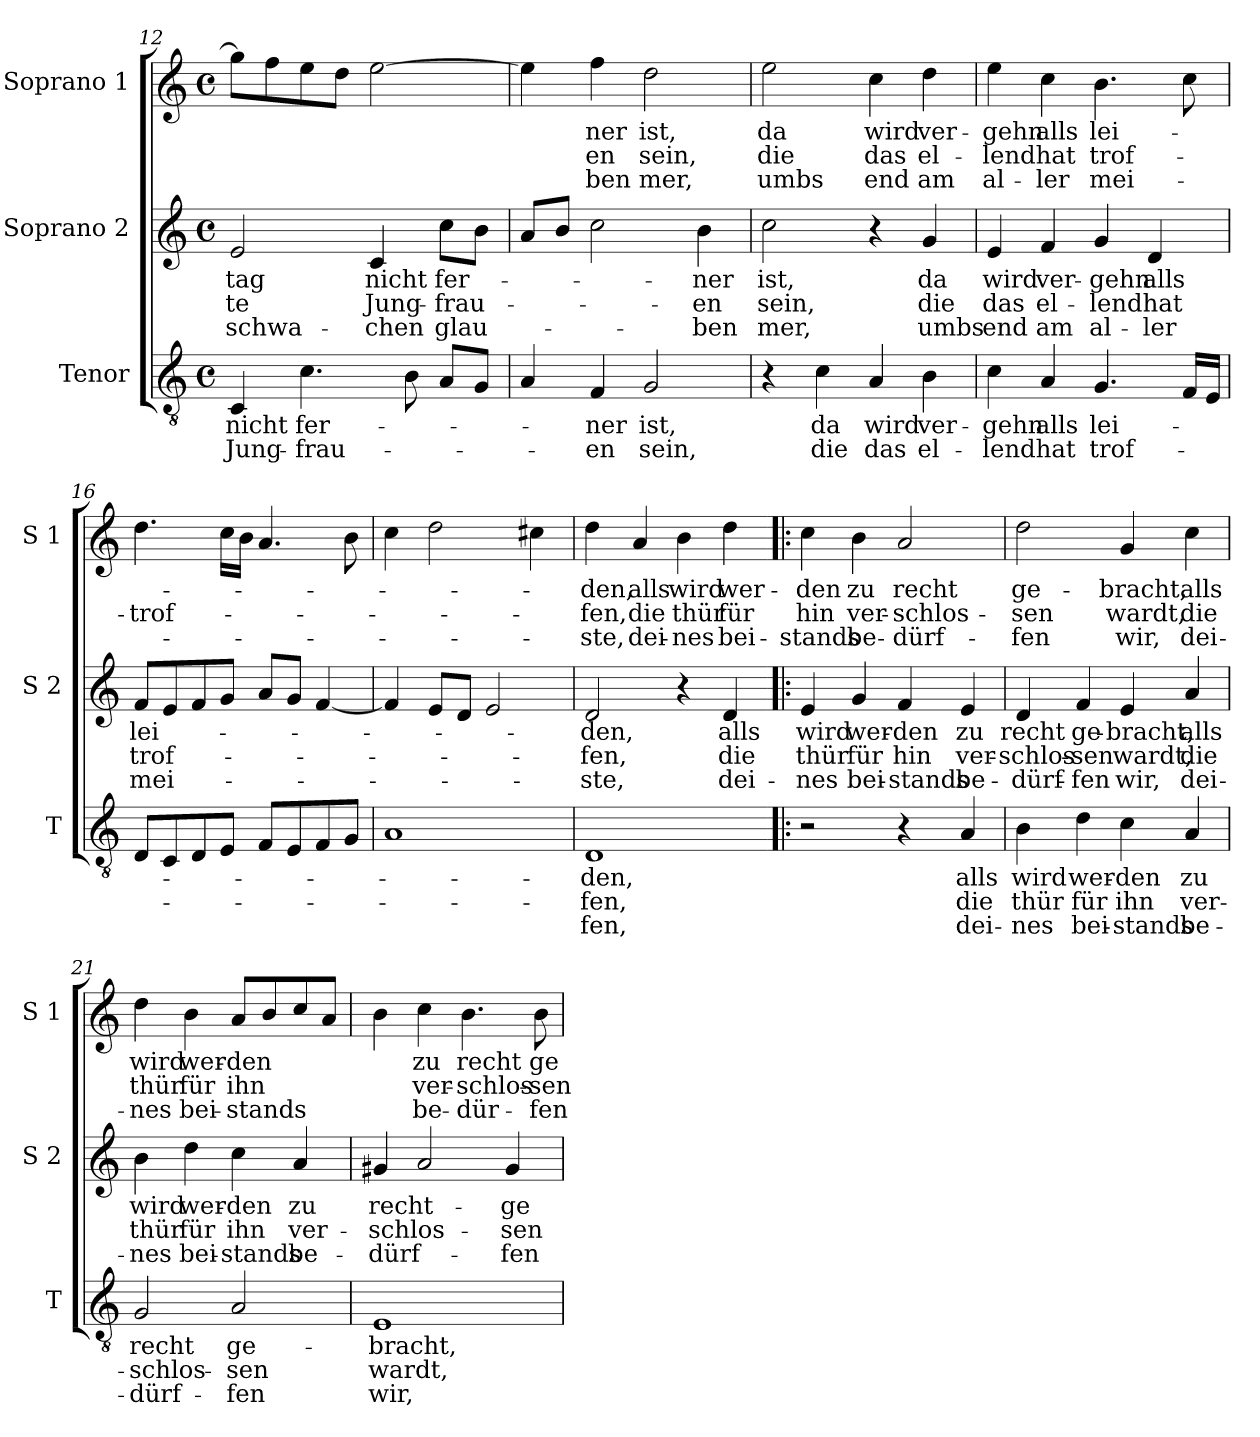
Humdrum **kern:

**kern	**text	**text	**text	**kern	**text	**text	**text	**kern	**text	**text	**text
*part3	*part3	*part3	*part3	*part2	*part2	*part2	*part2	*part1	*part1	*part1	*part1
*staff3	*staff3	*staff3	*staff3	*staff2	*staff2	*staff2	*staff2	*staff1	*staff1	*staff1	*staff1
*I"Tenor	*	*	*	*I"Soprano 2	*	*	*	*I"Soprano 1	*	*	*
*I'T	*	*	*	*I'S 2	*	*	*	*I'S 1	*	*	*
*clefGv2	*	*	*	*clefG2	*	*	*	*clefG2	*	*	*
*k[]	*	*	*	*k[]	*	*	*	*k[]	*	*	*
*C:	*	*	*	*C:	*	*	*	*C:	*	*	*
*M4/4	*	*	*	*M4/4	*	*	*	*M4/4	*	*	*
*met(c)	*	*	*	*met(c)	*	*	*	*met(c)	*	*	*
=12	=12	=12	=12	=12	=12	=12	=12	=12	=12	=12	=12
!	!LO:LY:b	!LO:LY:b	!	!	!LO:LY:b	!LO:LY:b	!LO:LY:b	!	!	!	!
4C/	nicht	Jung-	.	2e/	tag	-te	schwa-	8gg\L]	.	.	.
.	.	.	.	.	.	.	.	8ff\	.	.	.
!	!LO:LY:b	!LO:LY:b	!	!	!	!	!	!	!	!	!
4.c\	fer-	-frau-	.	.	.	.	.	8ee\	.	.	.
.	.	.	.	.	.	.	.	8dd\J	.	.	.
!	!	!	!	!	!LO:LY:b	!LO:LY:b	!LO:LY:b	!	!	!	!
.	.	.	.	4c/	nicht	Jung-	-chen	[2ee\	.	.	.
8B\	.	.	.	.	.	.	.	.	.	.	.
!	!	!	!	!	!LO:LY:b	!LO:LY:b	!LO:LY:b	!	!	!	!
8A/L	.	.	.	8cc\L	fer-	-frau-	glau-	.	.	.	.
8G/J	.	.	.	8b\J	.	.	.	.	.	.	.
=13	=13	=13	=13	=13	=13	=13	=13	=13	=13	=13	=13
4A/	.	.	.	8a/L	.	.	.	4ee\]	.	.	.
.	.	.	.	8b/J	.	.	.	.	.	.	.
!	!LO:LY:b	!LO:LY:b	!	!	!	!	!	!	!LO:LY:b	!LO:LY:b	!LO:LY:b
4F/	-ner	-en	.	2cc\	.	.	.	4ff\	-ner	-en	-ben
!	!LO:LY:b	!LO:LY:b	!	!	!	!	!	!	!LO:LY:b	!LO:LY:b	!LO:LY:b
2G/	ist,	sein,	.	.	.	.	.	2dd\	ist,	sein,	mer,
!	!	!	!	!	!LO:LY:b	!LO:LY:b	!LO:LY:b	!	!	!	!
.	.	.	.	4b\	-ner	-en	-ben	.	.	.	.
=14	=14	=14	=14	=14	=14	=14	=14	=14	=14	=14	=14
!	!	!	!	!	!LO:LY:b	!LO:LY:b	!LO:LY:b	!	!LO:LY:b	!LO:LY:b	!LO:LY:b
4r	.	.	.	2cc\	ist,	sein,	mer,	2ee\	da	die	umbs
!	!LO:LY:b	!LO:LY:b	!	!	!	!	!	!	!	!	!
4c\	da	die	.	.	.	.	.	.	.	.	.
!	!LO:LY:b	!LO:LY:b	!	!	!	!	!	!	!LO:LY:b	!LO:LY:b	!LO:LY:b
4A/	wird	das	.	4r	.	.	.	4cc\	wird	das	end
!	!LO:LY:b	!LO:LY:b	!	!	!LO:LY:b	!LO:LY:b	!LO:LY:b	!	!LO:LY:b	!LO:LY:b	!LO:LY:b
4B\	ver-	el-	.	4g/	da	die	umbs	4dd\	ver-	el-	am
=15	=15	=15	=15	=15	=15	=15	=15	=15	=15	=15	=15
!	!LO:LY:b	!LO:LY:b	!	!	!LO:LY:b	!LO:LY:b	!LO:LY:b	!	!LO:LY:b	!LO:LY:b	!LO:LY:b
4c\	-gehn	-lend	.	4e/	wird	das	end	4ee\	-gehn	-lend	al-
!	!LO:LY:b	!LO:LY:b	!	!	!LO:LY:b	!LO:LY:b	!LO:LY:b	!	!LO:LY:b	!LO:LY:b	!LO:LY:b
4A/	alls	hat	.	4f/	ver-	el-	am	4cc\	alls	hat	-ler
!	!LO:LY:b	!LO:LY:b	!	!	!LO:LY:b	!LO:LY:b	!LO:LY:b	!	!LO:LY:b	!LO:LY:b	!LO:LY:b
4.G/	lei-	trof-	.	4g/	-gehn	-lend	al-	4.b\	lei-	trof-	mei-
!	!	!	!	!	!LO:LY:b	!LO:LY:b	!LO:LY:b	!	!	!	!
.	.	.	.	4d/	alls	hat	-ler	.	.	.	.
16F/LL	.	.	.	.	.	.	.	8cc\	.	.	.
16E/JJ	.	.	.	.	.	.	.	.	.	.	.
!!LO:LB:g=z
=16	=16	=16	=16	=16	=16	=16	=16	=16	=16	=16	=16
!	!	!	!	!	!LO:LY:b	!LO:LY:b	!LO:LY:b	!	!	!LO:LY:b	!
8D/L	.	.	.	8f/L	lei-	trof-	mei-	4.dd\	.	-trof-	.
8C/	.	.	.	8e/	.	.	.	.	.	.	.
8D/	.	.	.	8f/	.	.	.	.	.	.	.
8E/J	.	.	.	8g/J	.	.	.	16cc\LL	.	.	.
.	.	.	.	.	.	.	.	16b\JJ	.	.	.
8F/L	.	.	.	8a/L	.	.	.	4.a/	.	.	.
8E/	.	.	.	8g/J	.	.	.	.	.	.	.
8F/	.	.	.	[4f/	.	.	.	.	.	.	.
8G/J	.	.	.	.	.	.	.	8b\	.	.	.
=17	=17	=17	=17	=17	=17	=17	=17	=17	=17	=17	=17
1A	.	.	.	4f/]	.	.	.	4cc\	.	.	.
.	.	.	.	8e/L	.	.	.	2dd\	.	.	.
.	.	.	.	8d/J	.	.	.	.	.	.	.
.	.	.	.	2e/	.	.	.	.	.	.	.
.	.	.	.	.	.	.	.	4cc#X\	.	.	.
=18	=18	=18	=18	=18	=18	=18	=18	=18	=18	=18	=18
!	!LO:LY:b	!LO:LY:b	!LO:LY:b	!	!LO:LY:b	!LO:LY:b	!LO:LY:b	!	!LO:LY:b	!LO:LY:b	!LO:LY:b
1D	-den,	-fen,	fen,	2d/	-den,	-fen,	-ste,	4dd\	-den,	-fen,	-ste,
!	!	!	!	!	!	!	!	!	!LO:LY:b	!LO:LY:b	!LO:LY:b
.	.	.	.	.	.	.	.	4a/	alls	die	dei-
!	!	!	!	!	!	!	!	!	!LO:LY:b	!LO:LY:b	!LO:LY:b
.	.	.	.	4r	.	.	.	4b\	wird	thür	-nes
!	!	!	!	!	!LO:LY:b	!LO:LY:b	!LO:LY:b	!	!LO:LY:b	!LO:LY:b	!LO:LY:b
.	.	.	.	4d/	alls	die	dei-	4dd\	wer-	für	bei-
=19!|:	=19!|:	=19!|:	=19!|:	=19!|:	=19!|:	=19!|:	=19!|:	=19!|:	=19!|:	=19!|:	=19!|:
!	!	!	!	!	!LO:LY:b	!LO:LY:b	!LO:LY:b	!	!LO:LY:b	!LO:LY:b	!LO:LY:b
2r	.	.	.	4e/	wird	thür	-nes	4cc\	-den	hin	-stands
!	!	!	!	!	!LO:LY:b	!LO:LY:b	!LO:LY:b	!	!LO:LY:b	!LO:LY:b	!LO:LY:b
.	.	.	.	4g/	wer-	für	bei-	4b\	zu	ver-	be-
!	!	!	!	!	!LO:LY:b	!LO:LY:b	!LO:LY:b	!	!LO:LY:b	!LO:LY:b	!LO:LY:b
4r	.	.	.	4f/	-den	hin	-stands	2a/	recht	-schlos-	-dürf-
!	!LO:LY:b	!LO:LY:b	!LO:LY:b	!	!LO:LY:b	!LO:LY:b	!LO:LY:b	!	!	!	!
4A/	alls	die	dei-	4e/	zu	ver-	be-	.	.	.	.
=20	=20	=20	=20	=20	=20	=20	=20	=20	=20	=20	=20
!	!LO:LY:b	!LO:LY:b	!LO:LY:b	!	!LO:LY:b	!LO:LY:b	!LO:LY:b	!	!LO:LY:b	!LO:LY:b	!LO:LY:b
4B\	wird	thür	-nes	4d/	recht	-schlos-	-dürf-	2dd\	ge-	-sen	-fen
!	!LO:LY:b	!LO:LY:b	!LO:LY:b	!	!LO:LY:b	!LO:LY:b	!LO:LY:b	!	!	!	!
4d\	wer-	für	bei-	4f/	ge-	-sen	-fen	.	.	.	.
!	!LO:LY:b	!LO:LY:b	!LO:LY:b	!	!LO:LY:b	!LO:LY:b	!LO:LY:b	!	!LO:LY:b	!LO:LY:b	!LO:LY:b
4c\	-den	ihn	-stands	4e/	-bracht,	wardt,	wir,	4g/	-bracht,	wardt,	wir,
!	!LO:LY:b	!LO:LY:b	!LO:LY:b	!	!LO:LY:b	!LO:LY:b	!LO:LY:b	!	!LO:LY:b	!LO:LY:b	!LO:LY:b
4A/	zu	ver-	be-	4a/	alls	die	dei-	4cc\	alls	die	dei-
=21	=21	=21	=21	=21	=21	=21	=21	=21	=21	=21	=21
!	!LO:LY:b	!LO:LY:b	!LO:LY:b	!	!LO:LY:b	!LO:LY:b	!LO:LY:b	!	!LO:LY:b	!LO:LY:b	!LO:LY:b
2G/	recht	-schlos-	-dürf-	4b\	wird	thür	-nes	4dd\	wird	thür	-nes
!	!	!	!	!	!LO:LY:b	!LO:LY:b	!LO:LY:b	!	!LO:LY:b	!LO:LY:b	!LO:LY:b
.	.	.	.	4dd\	wer-	für	bei-	4b\	wer-	für	bei-
!	!LO:LY:b	!LO:LY:b	!LO:LY:b	!	!LO:LY:b	!LO:LY:b	!LO:LY:b	!	!LO:LY:b	!LO:LY:b	!LO:LY:b
2A/	ge-	-sen	-fen	4cc\	-den	ihn	-stands	8a/L	-den	ihn	-stands
.	.	.	.	.	.	.	.	8b/	.	.	.
!	!	!	!	!	!LO:LY:b	!LO:LY:b	!LO:LY:b	!	!	!	!
.	.	.	.	4a/	zu	ver-	be-	8cc/	.	.	.
.	.	.	.	.	.	.	.	8a/J	.	.	.
!!LO:LB:g=z
=22	=22	=22	=22	=22	=22	=22	=22	=22	=22	=22	=22
!	!LO:LY:b	!LO:LY:b	!LO:LY:b	!	!LO:LY:b	!LO:LY:b	!LO:LY:b	!	!	!	!
1E	-bracht,	wardt,	wir,	4g#X/	recht-	-schlos-	-dürf-	4b\	.	.	.
!	!	!	!	!	!	!	!	!	!LO:LY:b	!LO:LY:b	!LO:LY:b
.	.	.	.	2a/	.	.	.	4cc\	zu	ver-	be-
!	!	!	!	!	!	!	!	!	!LO:LY:b	!LO:LY:b	!LO:LY:b
.	.	.	.	.	.	.	.	4.b\	recht	-schlos-	-dür-
!	!	!	!	!	!LO:LY:b	!LO:LY:b	!LO:LY:b	!	!	!	!
.	.	.	.	4g#/	-ge-	-sen	-fen	.	.	.	.
!	!	!	!	!	!	!	!	!	!LO:LY:b	!LO:LY:b	!LO:LY:b
.	.	.	.	.	.	.	.	8b\	ge-	-sen	-fen
=	=	=	=	=	=	=	=	=	=	=	=
*-	*-	*-	*-	*-	*-	*-	*-	*-	*-	*-	*-
